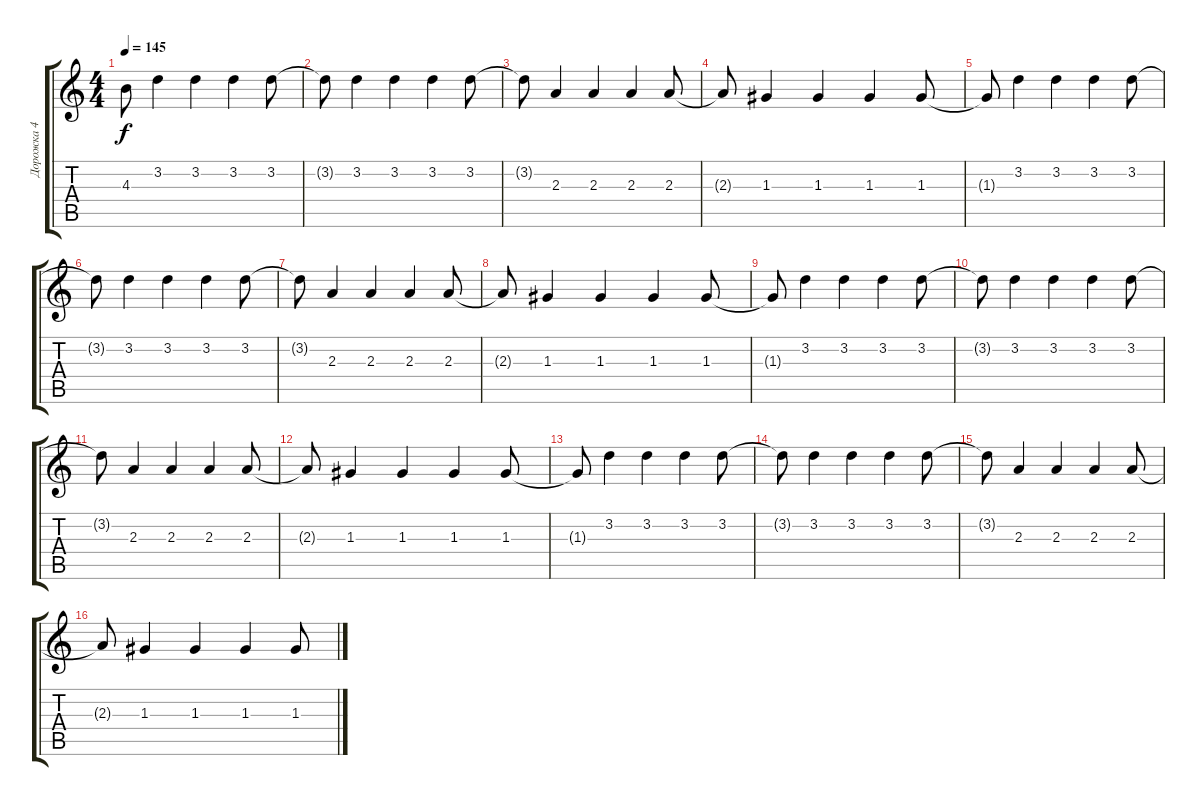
\track ("Дорожка 4" "Дорожка 4") {instrument electricguitarmuted}
\staff {score tabs}
\tuning (E4 B3 G3 D3 A2 E2) {hide}
\ts (4 4)
\tempo 145
\clef g2
\ks c
4.3{t}.8{dy f} 3.2.4 3.2.4 3.2.4 3.2.8 |
3.2{t}.8 3.2.4 3.2.4 3.2.4 3.2.8 |
3.2{t}.8 2.3.4 2.3.4 2.3.4 2.3.8 |
2.3{t}.8 1.3.4 1.3.4 1.3.4 1.3.8 |
1.3{t}.8 3.2.4 3.2.4 3.2.4 3.2.8 |
3.2{t}.8 3.2.4 3.2.4 3.2.4 3.2.8 |
3.2{t}.8 2.3.4 2.3.4 2.3.4 2.3.8 |
2.3{t}.8 1.3.4 1.3.4 1.3.4 1.3.8 |
1.3{t}.8 3.2.4 3.2.4 3.2.4 3.2.8 |
3.2{t}.8 3.2.4 3.2.4 3.2.4 3.2.8 |
3.2{t}.8 2.3.4 2.3.4 2.3.4 2.3.8 |
2.3{t}.8 1.3.4 1.3.4 1.3.4 1.3.8 |
1.3{t}.8 3.2.4 3.2.4 3.2.4 3.2.8 |
3.2{t}.8 3.2.4 3.2.4 3.2.4 3.2.8 |
3.2{t}.8 2.3.4 2.3.4 2.3.4 2.3.8 |
2.3{t}.8 1.3.4 1.3.4 1.3.4 1.3.8
